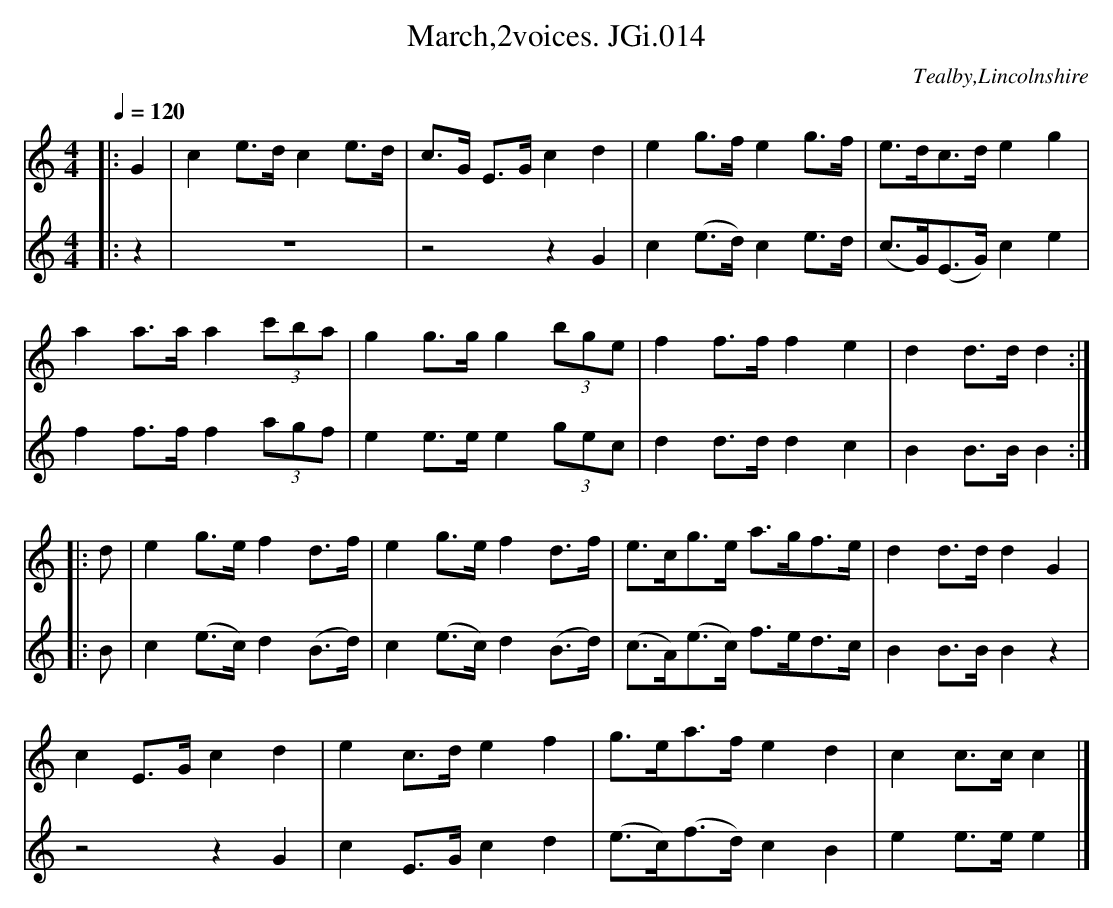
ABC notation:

X:1
T:March,2voices. JGi.014
L:1/8
M:4/4
O:Tealby,Lincolnshire
Q:1/4=120
K:C
[V:1]|:G2|c2e>dc2e>d|c>G E>Gc2d2|e2g>fe2g>f|e>dc>de2g2|
[V:2]|:z2|z8|z4z2G2|c2(e>d)c2e>d|(c>G)(E>G)c2e2|
[V:1]a2a>aa2(3c'ba|g2g>gg2(3bge|f2f>ff2e2|d2d>dd2:|
[V:2]f2f>ff2(3agf|e2e>ee2(3gec|d2d>dd2c2|B2B>BB2:|
[V:1]|:d|e2g>ef2d>f|e2g>ef2d>f|e>cg>e a>gf>e|d2d>dd2G2|
[V:2]|:B|c2(e>c)d2(B>d)|c2(e>c)d2(B>d)|(c>A)(e>c) f>ed>c|
[V:1]c2E>Gc2d2|e2c>de2f2|g>ea>fe2d2|c2c>cc2|]
[V:2]B2B>BB2z2|z4z2G2|c2E>Gc2d2|(e>c)(f>d)c2B2|e2e>ee2|]
